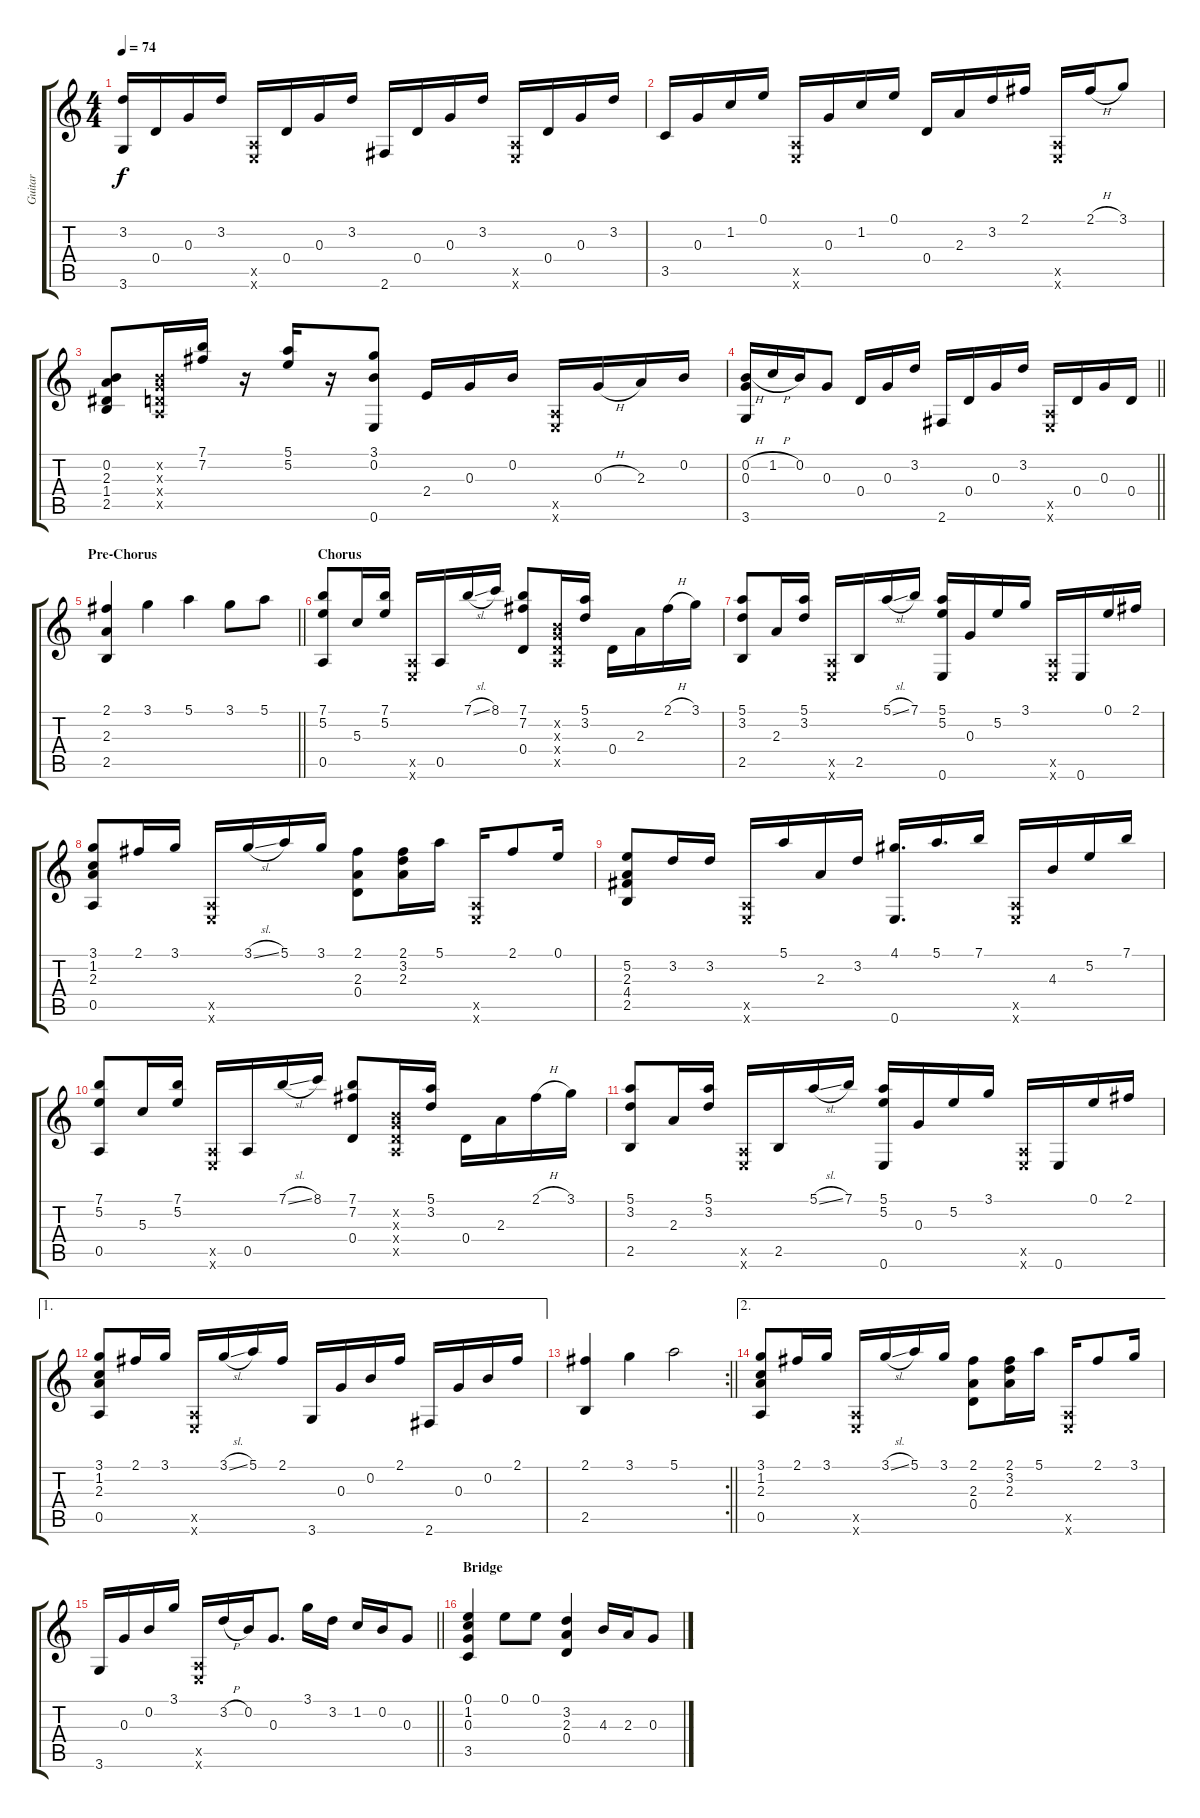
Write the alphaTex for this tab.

\track ("Guitar" "Guitar") {instrument acousticguitarsteel}
\staff {score tabs}
\tuning (E4 B3 G3 D3 A2 E2) {hide}
\ts (4 4)
\tempo 74
\clef g2
\ks c
(3.2 3.6).16{dy f} 0.4.16 0.3.16 3.2.16 (0.5{x} 0.6{x}).16 0.4.16 0.3.16 3.2.16 2.6.16 0.4.16 0.3.16 3.2.16 (0.5{x} 0.6{x}).16 0.4.16 0.3.16 3.2.16 |
3.5.16 0.3.16 1.2.16 0.1.16 (0.5{x} 0.6{x}).16 0.3.16 1.2.16 0.1.16 0.4.16 2.3.16 3.2.16 2.1.16 (0.5{x} 0.6{x}).16 2.1{h}.16 3.1.8 |
(0.2 2.3 1.4 2.5).8 (0.2{x} 0.3{x} 0.4{x} 0.5{x}).16 (7.1 7.2).16 r.16 (5.1 5.2).16 r.16 (3.1 0.2 0.6).8 2.4.16 0.3.16 0.2.16 (0.5{x} 0.6{x}).16 0.3{h}.16 2.3.16 0.2.16 |
\barLineRight lightlight
(0.2{h} 0.3 3.6).16 1.2{h}.16 0.2.16 0.3.8 0.4.16 0.3.16 3.2.16 2.6.16 0.4.16 0.3.16 3.2.16 (0.5{x} 0.6{x}).16 0.4.16 0.3.16 0.4.16 |
\section ("" "Pre-Chorus")
\barLineRight lightlight
(2.1 2.3 2.5).4 3.1.4 5.1.4 3.1.8 5.1.8 |
\section ("" "Chorus")
(7.1 5.2 0.5).8 5.3.16 (7.1 5.2).16 (0.5{x} 0.6{x}).16 0.5.16 7.1{sl}.16 8.1.16 (7.1 7.2 0.4).8 (0.2{x} 0.3{x} 0.4{x} 0.5{x}).16 (5.1 3.2).16 0.4.16 2.3.16 2.1{h}.16 3.1.16 |
(5.1 3.2 2.5).8 2.3.16 (5.1 3.2).16 (0.5{x} 0.6{x}).16 2.5.16 5.1{sl}.16 7.1.16 (5.1 5.2 0.6).16 0.3.16 5.2.16 3.1.16 (0.5{x} 0.6{x}).16 0.6.16 0.1.16 2.1.16 |
(3.1 1.2 2.3 0.5).8 2.1.16 3.1.16 (0.5{x} 0.6{x}).16 3.1{sl}.16 5.1.16 3.1.16 (2.1 2.3 0.4).8 (2.1 3.2 2.3).16 5.1.16 (0.5{x} 0.6{x}).16 2.1.8 0.1.16 |
(5.2 2.3 4.4 2.5).8 3.2.16 3.2.16 (0.5{x} 0.6{x}).16 5.1.16 2.3.16 3.2.16 (4.1 0.6).16{d} 5.1.16{d} 7.1.16 (0.5{x} 0.6{x}).16 4.3.16 5.2.16 7.1.16 |
(7.1 5.2 0.5).8 5.3.16 (7.1 5.2).16 (0.5{x} 0.6{x}).16 0.5.16 7.1{sl}.16 8.1.16 (7.1 7.2 0.4).8 (0.2{x} 0.3{x} 0.4{x} 0.5{x}).16 (5.1 3.2).16 0.4.16 2.3.16 2.1{h}.16 3.1.16 |
(5.1 3.2 2.5).8 2.3.16 (5.1 3.2).16 (0.5{x} 0.6{x}).16 2.5.16 5.1{sl}.16 7.1.16 (5.1 5.2 0.6).16 0.3.16 5.2.16 3.1.16 (0.5{x} 0.6{x}).16 0.6.16 0.1.16 2.1.16 |
\ae 1
(3.1 1.2 2.3 0.5).8 2.1.16 3.1.16 (0.5{x} 0.6{x}).16 3.1{sl}.16 5.1.16 2.1.16 3.6.16 0.3.16 0.2.16 2.1.16 2.6.16 0.3.16 0.2.16 2.1.16 |
\rc 2
\barLineRight lightlight
(2.1 2.5).4 3.1.4 5.1.2 |
\ae 2
(3.1 1.2 2.3 0.5).8 2.1.16 3.1.16 (0.5{x} 0.6{x}).16 3.1{sl}.16 5.1.16 3.1.16 (2.1 2.3 0.4).8 (2.1 3.2 2.3).16 5.1.16 (0.5{x} 0.6{x}).16 2.1.8 3.1.16 |
\barLineRight lightlight
3.6.16 0.3.16 0.2.16 3.1.16 (0.5{x} 0.6{x}).16 3.2{h}.16 0.2.16 0.3.8{d} 3.1.16 3.2.16 1.2.16 0.2.16 0.3.8 |
\section ("" "Bridge")
(0.1 1.2 0.3 3.5).4 0.1.8 0.1.8 (3.2 2.3 0.4).4 4.3.16 2.3.16 0.3.8
